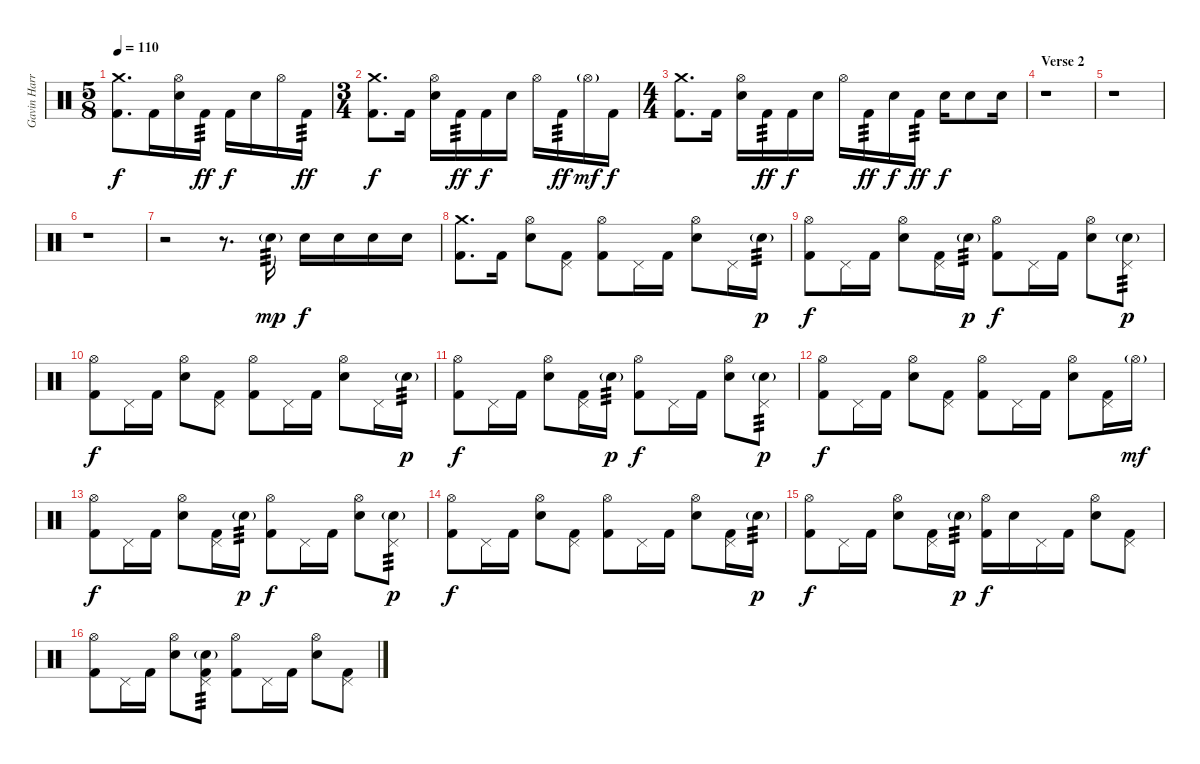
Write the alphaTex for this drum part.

\track ("Gavin Harrison - Drums" "Gavin Harr") {instrument percussion}
\staff {score}
\articulation defaults
\ts (5 8)
\tempo 110
\clef neutral
\ks c
("Crash medium (hit)" "Kick (hit) 2").8{d dy f} "Kick (hit) 2".16 ("Hi-Hat (open)" "Electric Snare (hit)").16 "Kick (hit) 2".16{tp 3 dy ff} "Kick (hit) 2".16{dy f} "Electric Snare (hit)".16 "Hi-Hat (open)".16 "Kick (hit) 2".16{tp 3 dy ff} |
\ts (3 4)
("Crash medium (hit)" "Kick (hit) 2").8{d dy f} "Kick (hit) 2".16 ("Hi-Hat (open)" "Electric Snare (hit)").16 "Kick (hit) 2".16{tp 3 dy ff} "Kick (hit) 2".16{dy f} "Electric Snare (hit)".16 "Hi-Hat (open)".16 "Kick (hit) 2".16{tp 3 dy ff} "Hi-Hat (open)"{g}.16{dy mf} "Kick (hit) 2".16{dy f} |
\ts (4 4)
("Crash medium (hit)" "Kick (hit) 2").8{d} "Kick (hit) 2".16 ("Hi-Hat (open)" "Electric Snare (hit)").16 "Kick (hit) 2".16{tp 3 dy ff} "Kick (hit) 2".16{dy f} "Electric Snare (hit)".16 "Hi-Hat (open)".16 "Kick (hit) 2".16{tp 3 dy ff} "Electric Snare (hit)".16{dy f} "Kick (hit) 2".16{tp 3 dy ff} "Electric Snare (hit)".16{dy f} "Electric Snare (hit)".8 "Electric Snare (hit)".16 |
\section ("" "Verse 2")
r.1 |
r.1 |
r.1 |
r.2 r.8{d} "Electric Snare (hit)"{g}.16{tp 3 dy mp} "Electric Snare (hit)".16{dy f} "Electric Snare (hit)".16 "Electric Snare (hit)".16 "Electric Snare (hit)".16 |
("Crash medium (hit)" "Kick (hit) 2").8{d} "Kick (hit) 2".16 ("Hi-Hat (open)" "Electric Snare (hit)").8 ("Pedal Hi-Hat (hit)" "Kick (hit) 2").8 ("Hi-Hat (open)" "Kick (hit) 2").8 "Pedal Hi-Hat (hit)".16 "Kick (hit) 2".16 ("Hi-Hat (open)" "Electric Snare (hit)").8 "Pedal Hi-Hat (hit)".16 "Electric Snare (hit)"{g}.16{tp 3 dy p} |
("Hi-Hat (open)" "Kick (hit) 2").8{dy f} "Pedal Hi-Hat (hit)".16 "Kick (hit) 2".16 ("Hi-Hat (open)" "Electric Snare (hit)").8 ("Pedal Hi-Hat (hit)" "Kick (hit) 2").16 "Electric Snare (hit)"{g}.16{tp 3 dy p} ("Hi-Hat (open)" "Kick (hit) 2").8{dy f} "Pedal Hi-Hat (hit)".16 "Kick (hit) 2".16 ("Hi-Hat (open)" "Electric Snare (hit)").8 ("Pedal Hi-Hat (hit)" "Electric Snare (hit)"{g}).8{tp 3 dy p} |
("Hi-Hat (open)" "Kick (hit) 2").8{dy f} "Pedal Hi-Hat (hit)".16 "Kick (hit) 2".16 ("Hi-Hat (open)" "Electric Snare (hit)").8 ("Pedal Hi-Hat (hit)" "Kick (hit) 2").8 ("Hi-Hat (open)" "Kick (hit) 2").8 "Pedal Hi-Hat (hit)".16 "Kick (hit) 2".16 ("Hi-Hat (open)" "Electric Snare (hit)").8 "Pedal Hi-Hat (hit)".16 "Electric Snare (hit)"{g}.16{tp 3 dy p} |
("Hi-Hat (open)" "Kick (hit) 2").8{dy f} "Pedal Hi-Hat (hit)".16 "Kick (hit) 2".16 ("Hi-Hat (open)" "Electric Snare (hit)").8 ("Pedal Hi-Hat (hit)" "Kick (hit) 2").16 "Electric Snare (hit)"{g}.16{tp 3 dy p} ("Hi-Hat (open)" "Kick (hit) 2").8{dy f} "Pedal Hi-Hat (hit)".16 "Kick (hit) 2".16 ("Hi-Hat (open)" "Electric Snare (hit)").8 ("Pedal Hi-Hat (hit)" "Electric Snare (hit)"{g}).8{tp 3 dy p} |
("Hi-Hat (open)" "Kick (hit) 2").8{dy f} "Pedal Hi-Hat (hit)".16 "Kick (hit) 2".16 ("Hi-Hat (open)" "Electric Snare (hit)").8 ("Pedal Hi-Hat (hit)" "Kick (hit) 2").8 ("Hi-Hat (open)" "Kick (hit) 2").8 "Pedal Hi-Hat (hit)".16 "Kick (hit) 2".16 ("Hi-Hat (open)" "Electric Snare (hit)").8 ("Pedal Hi-Hat (hit)" "Kick (hit) 2").16 "Hi-Hat (open)"{g}.16{dy mf} |
("Hi-Hat (open)" "Kick (hit) 2").8{dy f} "Pedal Hi-Hat (hit)".16 "Kick (hit) 2".16 ("Hi-Hat (open)" "Electric Snare (hit)").8 ("Pedal Hi-Hat (hit)" "Kick (hit) 2").16 "Electric Snare (hit)"{g}.16{tp 3 dy p} ("Hi-Hat (open)" "Kick (hit) 2").8{dy f} "Pedal Hi-Hat (hit)".16 "Kick (hit) 2".16 ("Hi-Hat (open)" "Electric Snare (hit)").8 ("Pedal Hi-Hat (hit)" "Electric Snare (hit)"{g}).8{tp 3 dy p} |
("Hi-Hat (open)" "Kick (hit) 2").8{dy f} "Pedal Hi-Hat (hit)".16 "Kick (hit) 2".16 ("Hi-Hat (open)" "Electric Snare (hit)").8 ("Pedal Hi-Hat (hit)" "Kick (hit) 2").8 ("Hi-Hat (open)" "Kick (hit) 2").8 "Pedal Hi-Hat (hit)".16 "Kick (hit) 2".16 ("Hi-Hat (open)" "Electric Snare (hit)").8 ("Pedal Hi-Hat (hit)" "Kick (hit) 2").16 "Electric Snare (hit)"{g}.16{tp 3 dy p} |
("Hi-Hat (open)" "Kick (hit) 2").8{dy f} "Pedal Hi-Hat (hit)".16 "Kick (hit) 2".16 ("Hi-Hat (open)" "Electric Snare (hit)").8 ("Pedal Hi-Hat (hit)" "Kick (hit) 2").16 "Electric Snare (hit)"{g}.16{tp 3 dy p} ("Hi-Hat (open)" "Kick (hit) 2").16{dy f} "Electric Snare (hit)".16 "Pedal Hi-Hat (hit)".16 "Kick (hit) 2".16 ("Hi-Hat (open)" "Electric Snare (hit)").8 ("Pedal Hi-Hat (hit)" "Kick (hit) 2").8 |
("Hi-Hat (open)" "Kick (hit) 2").8 "Pedal Hi-Hat (hit)".16 "Kick (hit) 2".16 ("Hi-Hat (open)" "Electric Snare (hit)").8 ("Pedal Hi-Hat (hit)" "Electric Snare (hit)"{g} "Kick (hit) 2").8{tp 3} ("Hi-Hat (open)" "Kick (hit) 2").8 "Pedal Hi-Hat (hit)".16 "Kick (hit) 2".16 ("Hi-Hat (open)" "Electric Snare (hit)").8 ("Pedal Hi-Hat (hit)" "Kick (hit) 2").8
